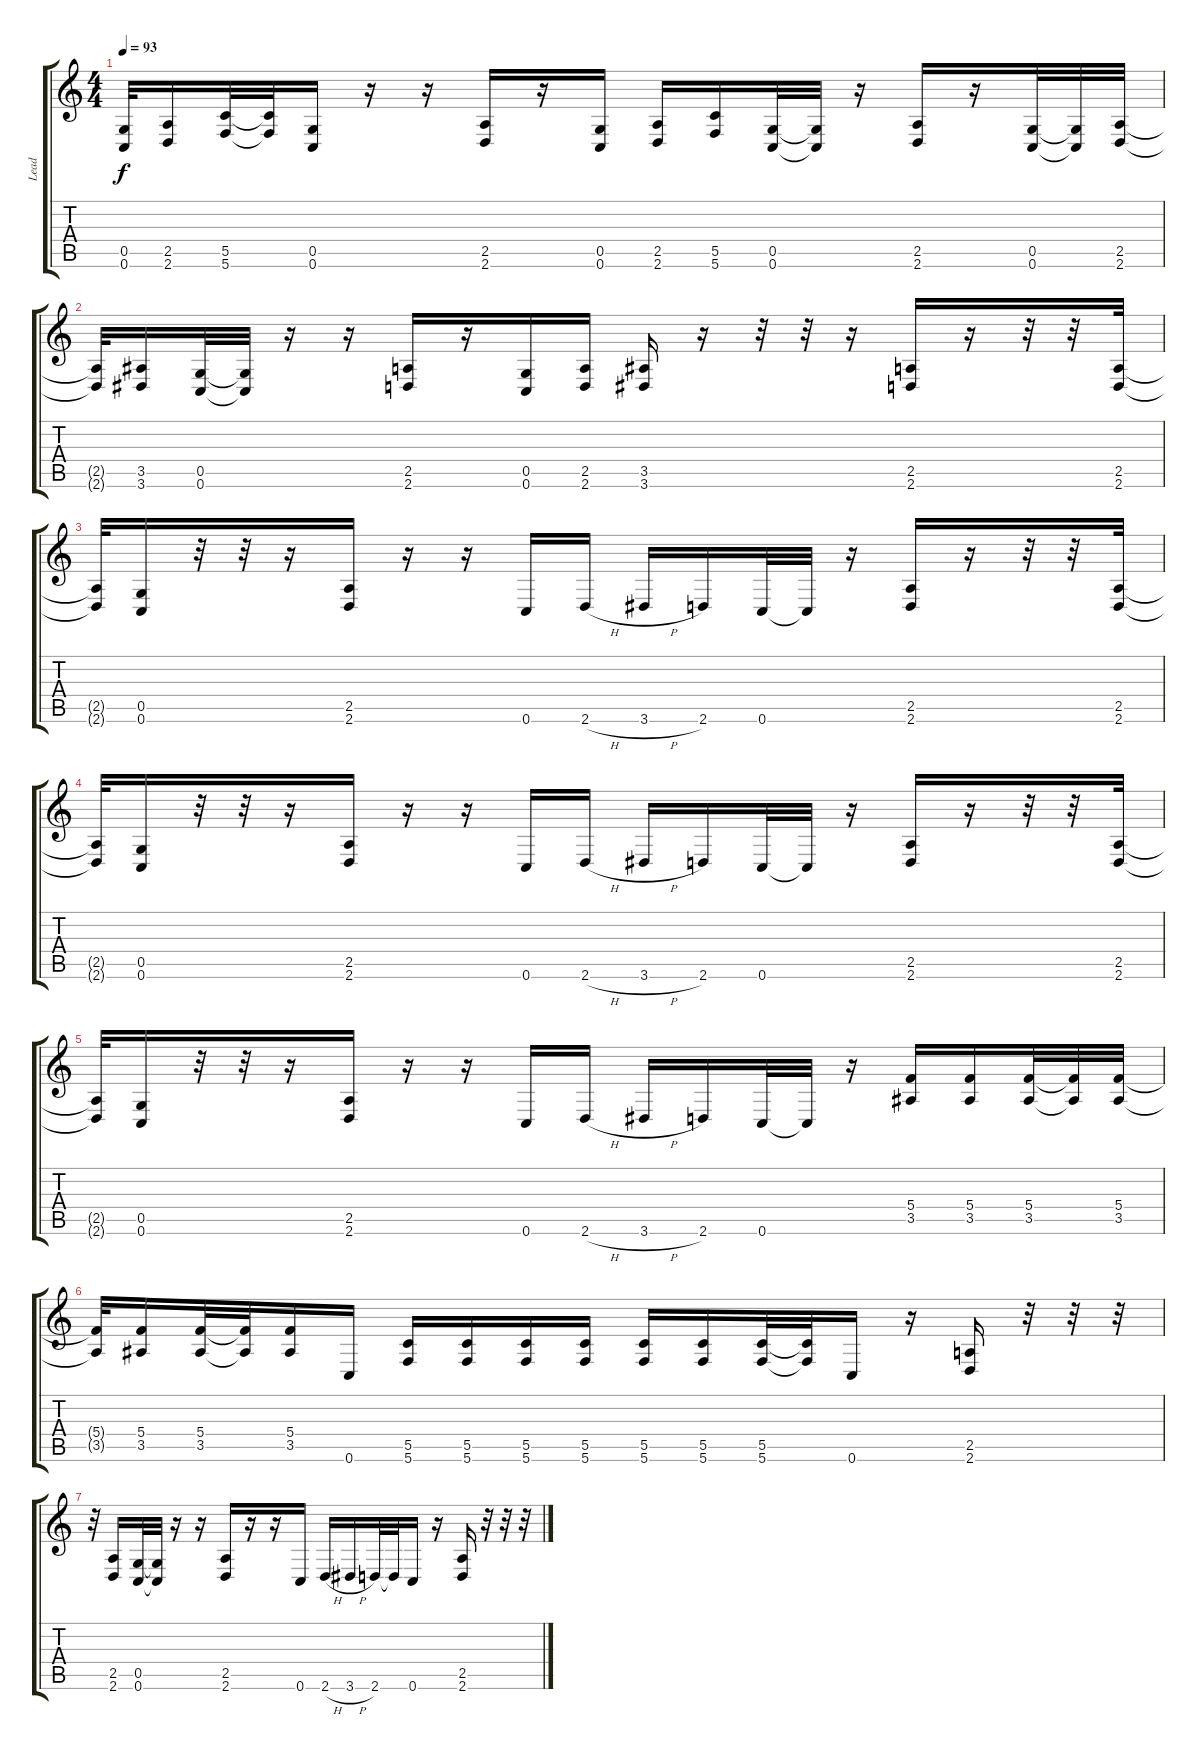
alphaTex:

\track ("Lead" "Lead") {instrument distortionguitar}
\staff {score tabs}
\tuning (D4 A3 F3 C3 G2 C2) {hide}
\ts (4 4)
\tempo 93
\clef g2
\ks c
(0.5{t} 0.6{t}).32{dy f} (2.5 2.6).16 (5.5 5.6).32 (5.5{t} 5.6{t}).32 (0.5 0.6).16 r.16 r.16 (2.5 2.6).16 r.16 (0.5 0.6).16 (2.5 2.6).16 (5.5 5.6).16 (0.5 0.6).32 (0.5{t} 0.6{t}).32 r.16 (2.5 2.6).16 r.16 (0.5 0.6).32 (0.5{t} 0.6{t}).32 (2.5 2.6).32 |
(2.5{t} 2.6{t}).32 (3.5 3.6).16 (0.5 0.6).32 (0.5{t} 0.6{t}).32 r.16 r.16 (2.5 2.6).16 r.16 (0.5 0.6).16 (2.5 2.6).16 (3.5 3.6).16 r.16 r.32 r.32 r.16 (2.5 2.6).16 r.16 r.32 r.32 (2.5 2.6).32 |
(2.5{t} 2.6{t}).32 (0.5 0.6).16 r.32 r.32 r.16 (2.5 2.6).16 r.16 r.16 0.6.16 2.6{h}.16 3.6{h}.16 2.6.16 0.6.32 0.6{t}.32 r.16 (2.5 2.6).16 r.16 r.32 r.32 (2.5 2.6).32 |
(2.5{t} 2.6{t}).32 (0.5 0.6).16 r.32 r.32 r.16 (2.5 2.6).16 r.16 r.16 0.6.16 2.6{h}.16 3.6{h}.16 2.6.16 0.6.32 0.6{t}.32 r.16 (2.5 2.6).16 r.16 r.32 r.32 (2.5 2.6).32 |
(2.5{t} 2.6{t}).32 (0.5 0.6).16 r.32 r.32 r.16 (2.5 2.6).16 r.16 r.16 0.6.16 2.6{h}.16 3.6{h}.16 2.6.16 0.6.32 0.6{t}.32 r.16 (5.4 3.5).16 (5.4 3.5).16 (5.4 3.5).32 (5.4{t} 3.5{t}).32 (5.4 3.5).32 |
(5.4{t} 3.5{t}).32 (5.4 3.5).16 (5.4 3.5).32 (5.4{t} 3.5{t}).32 (5.4 3.5).16 0.6.16 (5.5 5.6).16 (5.5 5.6).16 (5.5 5.6).16 (5.5 5.6).16 (5.5 5.6).16 (5.5 5.6).16 (5.5 5.6).32 (5.5{t} 5.6{t}).32 0.6.16 r.16 (2.5 2.6).16 r.32 r.32 r.32 |
r.32 (2.5 2.6).16 (0.5 0.6).32 (0.5{t} 0.6{t}).32 r.16 r.16 (2.5 2.6).16 r.16 r.16 0.6.16 2.6{h}.16 3.6{h}.16 2.6.32 2.6{t}.32 0.6.16 r.16 (2.5 2.6).16 r.32 r.32 r.32
